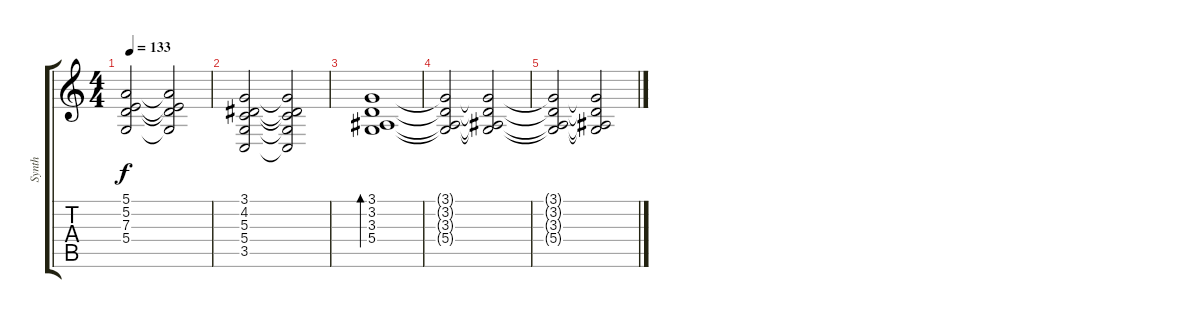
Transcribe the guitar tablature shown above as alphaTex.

\track ("Synth" "Synth") {instrument synthvoice}
\staff {score tabs}
\tuning (E4 B3 G3 D3 A2 E2) {hide}
\ts (4 4)
\tempo 133
\clef g2
\ks c
(5.1 5.2 7.3 5.4).2{dy f} (5.1{t} 5.2{t} 7.3{t} 5.4{t}).2 |
(3.1 4.2 5.3 5.4 3.5).2 (3.1{t} 4.2{t} 5.3{t} 5.4{t} 3.5{t}).2 |
(3.1 3.2 3.3 5.4).1{bd 480} |
(3.1{t} 3.2{t} 3.3{t} 5.4{t}).2 (3.1{t} 3.2{t} 3.3{t} 5.4{t}).2 |
(3.1{t} 3.2{t} 3.3{t} 5.4{t}).2 (3.1{t} 3.2{t} 3.3{t} 5.4{t}).2
